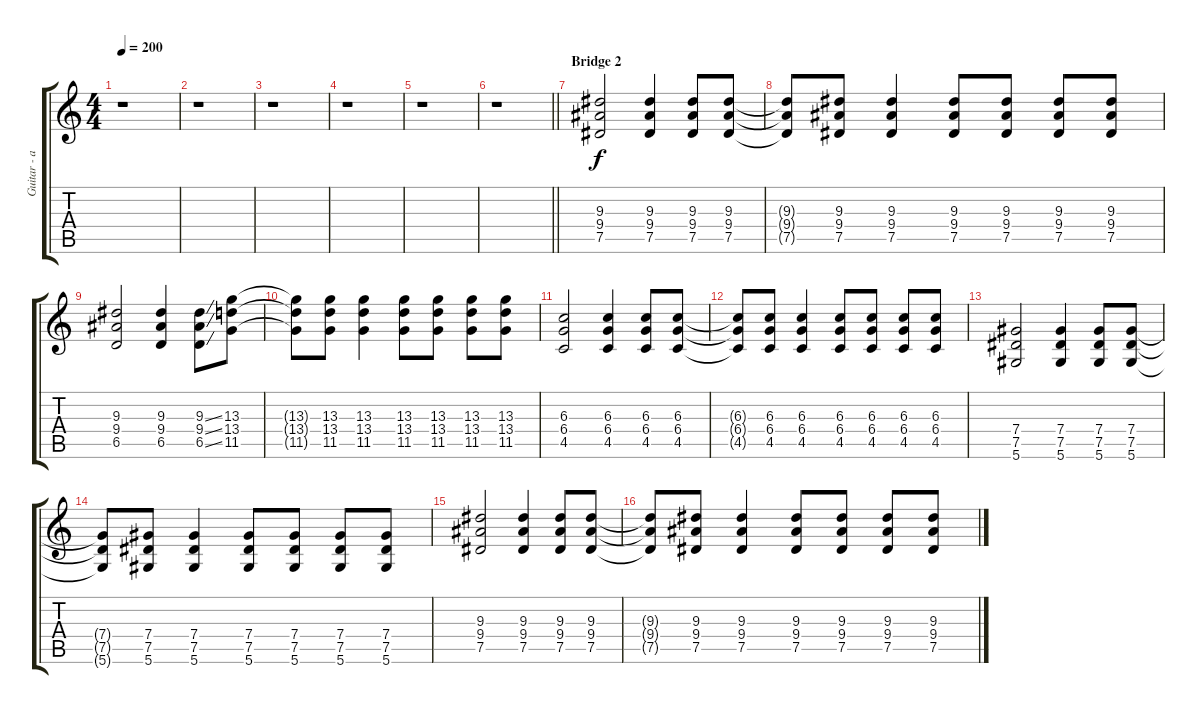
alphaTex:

\track ("Guitar - acoustic" "Guitar - a") {instrument acousticguitarsteel}
\staff {score tabs}
\tuning (Eb4 Bb3 Gb3 Db3 Ab2 Eb2) {hide}
\ts (4 4)
\tempo 200
\clef g2
\ks c
r.1{dy f} |
r.1 |
r.1 |
r.1 |
r.1 |
\barLineRight lightlight
r.1 |
\section ("" "Bridge 2")
(9.3 9.4 7.5).2 (9.3 9.4 7.5).4 (9.3 9.4 7.5).8 (9.3 9.4 7.5).8 |
(9.3{t} 9.4{t} 7.5{t}).8 (9.3 9.4 7.5).8 (9.3 9.4 7.5).4 (9.3 9.4 7.5).8 (9.3 9.4 7.5).8 (9.3 9.4 7.5).8 (9.3 9.4 7.5).8 |
(9.3 9.4 6.5).2 (9.3 9.4 6.5).4 (9.3{ss} 9.4{ss} 6.5{ss}).8 (13.3 13.4 11.5).8 |
(13.3{t} 13.4{t} 11.5{t}).8 (13.3 13.4 11.5).8 (13.3 13.4 11.5).4 (13.3 13.4 11.5).8 (13.3 13.4 11.5).8 (13.3 13.4 11.5).8 (13.3 13.4 11.5).8 |
(6.3 6.4 4.5).2 (6.3 6.4 4.5).4 (6.3 6.4 4.5).8 (6.3 6.4 4.5).8 |
(6.3{t} 6.4{t} 4.5{t}).8 (6.3 6.4 4.5).8 (6.3 6.4 4.5).4 (6.3 6.4 4.5).8 (6.3 6.4 4.5).8 (6.3 6.4 4.5).8 (6.3 6.4 4.5).8 |
(7.4 7.5 5.6).2 (7.4 7.5 5.6).4 (7.4 7.5 5.6).8 (7.4 7.5 5.6).8 |
(7.4{t} 7.5{t} 5.6{t}).8 (7.4 7.5 5.6).8 (7.4 7.5 5.6).4 (7.4 7.5 5.6).8 (7.4 7.5 5.6).8 (7.4 7.5 5.6).8 (7.4 7.5 5.6).8 |
(9.3 9.4 7.5).2 (9.3 9.4 7.5).4 (9.3 9.4 7.5).8 (9.3 9.4 7.5).8 |
(9.3{t} 9.4{t} 7.5{t}).8 (9.3 9.4 7.5).8 (9.3 9.4 7.5).4 (9.3 9.4 7.5).8 (9.3 9.4 7.5).8 (9.3 9.4 7.5).8 (9.3 9.4 7.5).8
